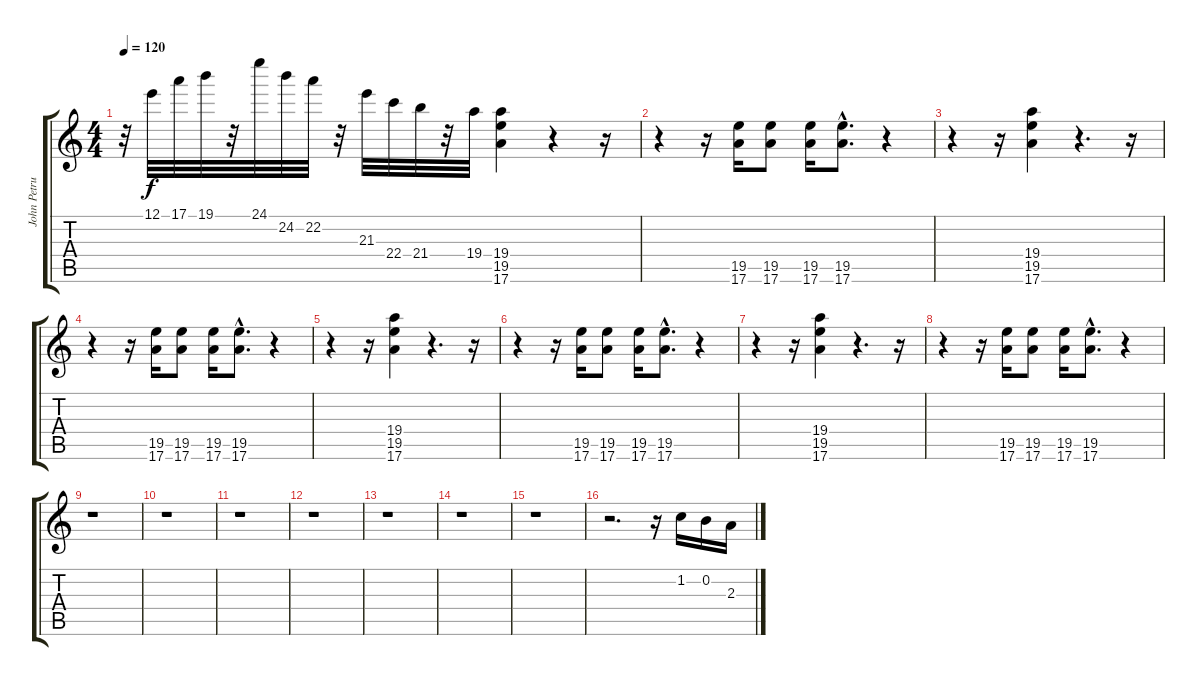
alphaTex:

\track ("John Petrucci - Disto 2" "John Petru") {instrument distortionguitar}
\staff {score tabs}
\tuning (E4 B3 G3 D3 A2 E2) {hide}
\ts (4 4)
\tempo 120
\clef g2
\ks c
r.32{dy f} 12.1.32 17.1.32 19.1.32 r.32 24.1.32 24.2.32 22.2.32 r.32 21.3.32 22.4.32 21.4.32 r.32 19.4.32 (19.4 19.5 17.6).4{volume 9} r.4 r.16 |
r.4 r.16 (19.5 17.6).16 (19.5 17.6).8 (19.5 17.6).16 (19.5{hac} 17.6{hac}).8{d} r.4 |
r.4 r.16 (19.4 19.5 17.6).4 r.4{d} r.16 |
r.4 r.16 (19.5 17.6).16 (19.5 17.6).8 (19.5 17.6).16 (19.5{hac} 17.6{hac}).8{d} r.4 |
r.4 r.16 (19.4 19.5 17.6).4 r.4{d} r.16 |
r.4 r.16 (19.5 17.6).16 (19.5 17.6).8 (19.5 17.6).16 (19.5{hac} 17.6{hac}).8{d} r.4 |
r.4 r.16 (19.4 19.5 17.6).4 r.4{d} r.16 |
r.4 r.16 (19.5 17.6).16 (19.5 17.6).8 (19.5 17.6).16 (19.5{hac} 17.6{hac}).8{d} r.4 |
r.1 |
r.1 |
r.1 |
r.1 |
r.1 |
r.1 |
r.1 |
r.2{d} r.16 1.2.16 0.2.16 2.3.16{volume 6 balance 8}
